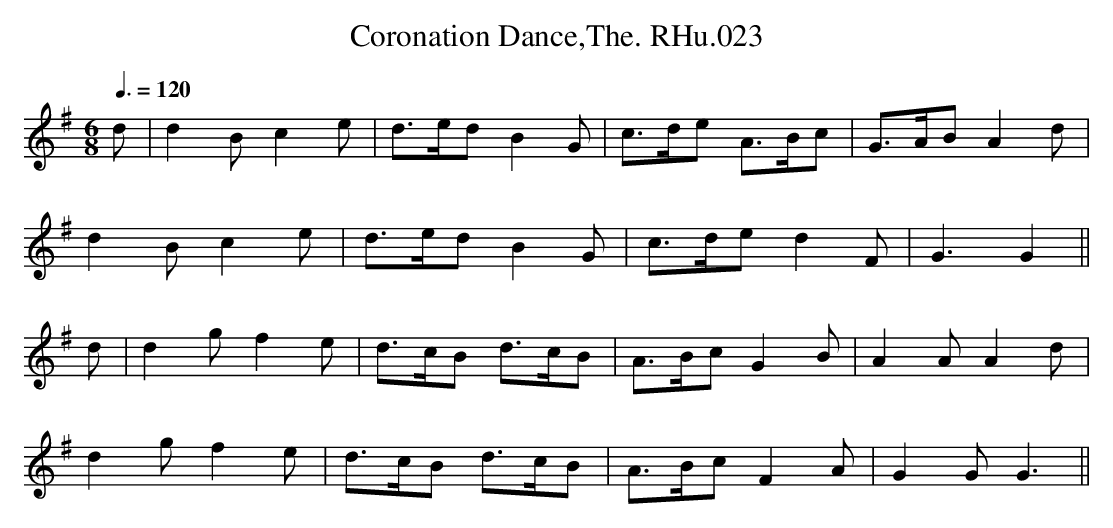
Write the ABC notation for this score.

X:1
T:Coronation Dance,The. RHu.023
M:6/8
L:1/8
Q:3/8=120
K:G major
d|d2Bc2e|d>edB2G|c>de A>Bc|G>ABA2d|!
d2Bc2e|d>edB2G|c>ded2F|G3G2||!
d|d2gf2e|d>cB d>cB|A>BcG2B|A2AA2d|!
d2gf2e|d>cB d>cB|A>Bc F2A|G2GG3||
